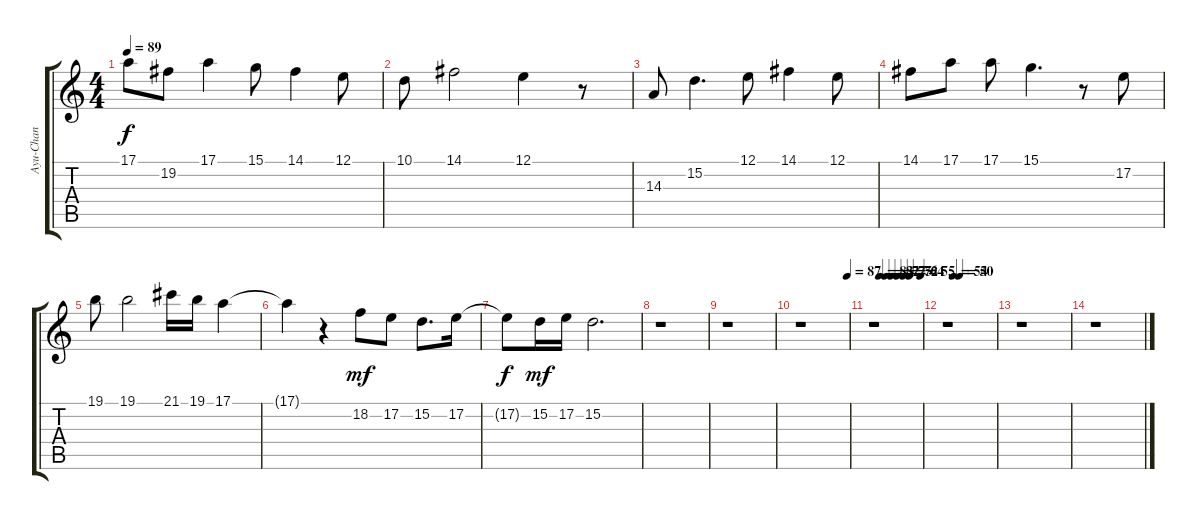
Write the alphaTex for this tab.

\track ("Ayu-Chan" "Ayu-Chan") {instrument flute}
\staff {score tabs}
\tuning (E4 B3 G3 D3 A2 E2) {hide}
\ts (4 4)
\tempo 89
\clef g2
\ks c
17.1.8{dy f} 19.2.8 17.1.4 15.1.8 14.1.4 12.1.8 |
10.1.8 14.1.2 12.1.4 r.8 |
14.3.8 15.2.4{d} 12.1.8 14.1.4 12.1.8 |
14.1.8 17.1.8 17.1.8 15.1.4{d} r.8 17.2.8 |
19.1.8 19.1.2 21.1.16 19.1.16 17.1.4 |
17.1{t}.4 r.4 18.2.8{dy mf} 17.2.8 15.2.8{d} 17.2.16 |
17.2{t}.8{dy f} 15.2.16{dy mf} 17.2.16 15.2.2{d} |
r.1 |
r.1 |
\tempo (87 0.9791666666666666)
r.1 |
\tempo (83 0.13541666666666666)
\tempo (82 0.2604166666666667)
\tempo (77 0.3854166666666667)
\tempo (75 0.5104166666666666)
\tempo (72 0.6354166666666666)
\tempo (64 0.7604166666666666)
\tempo (55 0.9791666666666666)
r.1 |
\tempo (54 0.13541666666666666)
\tempo (50 0.2604166666666667)
r.1 |
r.1 |
r.1
